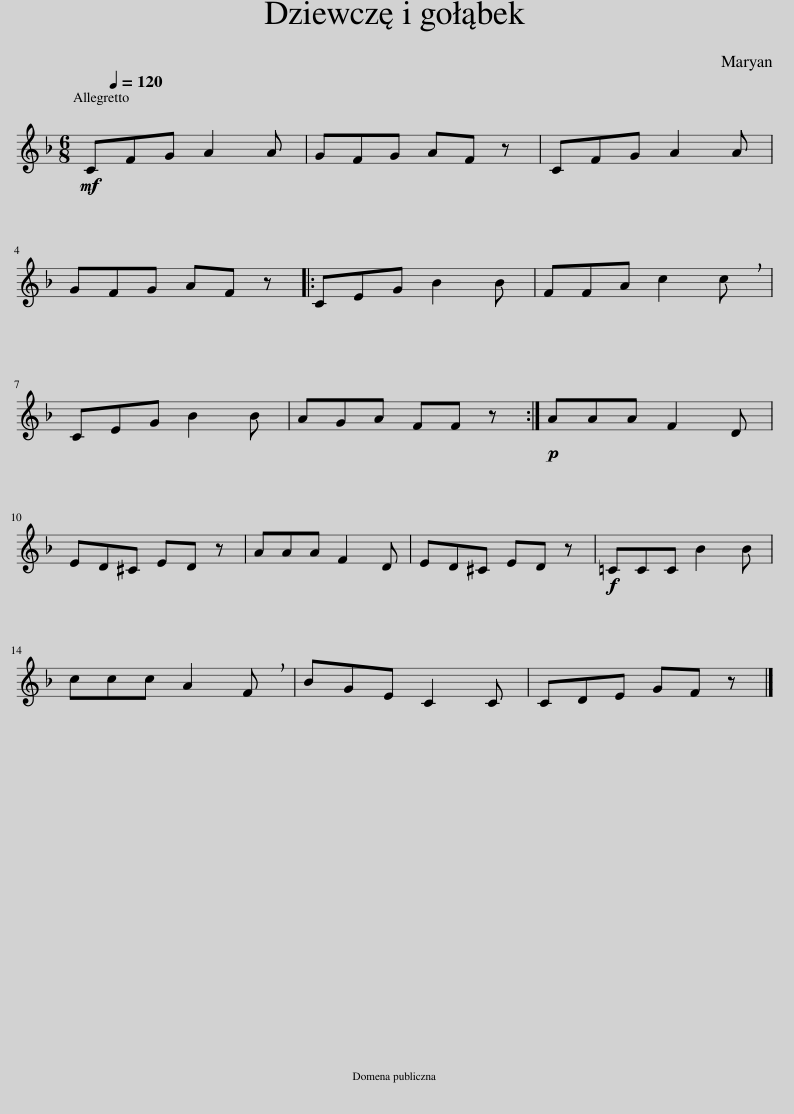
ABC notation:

X:1
L:1/8
Q:1/4=120
M:6/8
I:linebreak $
K:F
V:1 treble
V:1
!mf! CFG A2 A | GFG AF z | CFG A2 A |$ GFG AF z |: CEG B2 B | %5
 FFA c2 !breath!c |$ CEG B2 B | AGA FF z :|!p! AAA F2 D |$ ED^C ED z | %10
 AAA F2 D | ED^C ED z |!f! =CCC B2 B |$ ccc A2 !breath!F | BGE C2 C | %15
 CDE GF z |] %16
